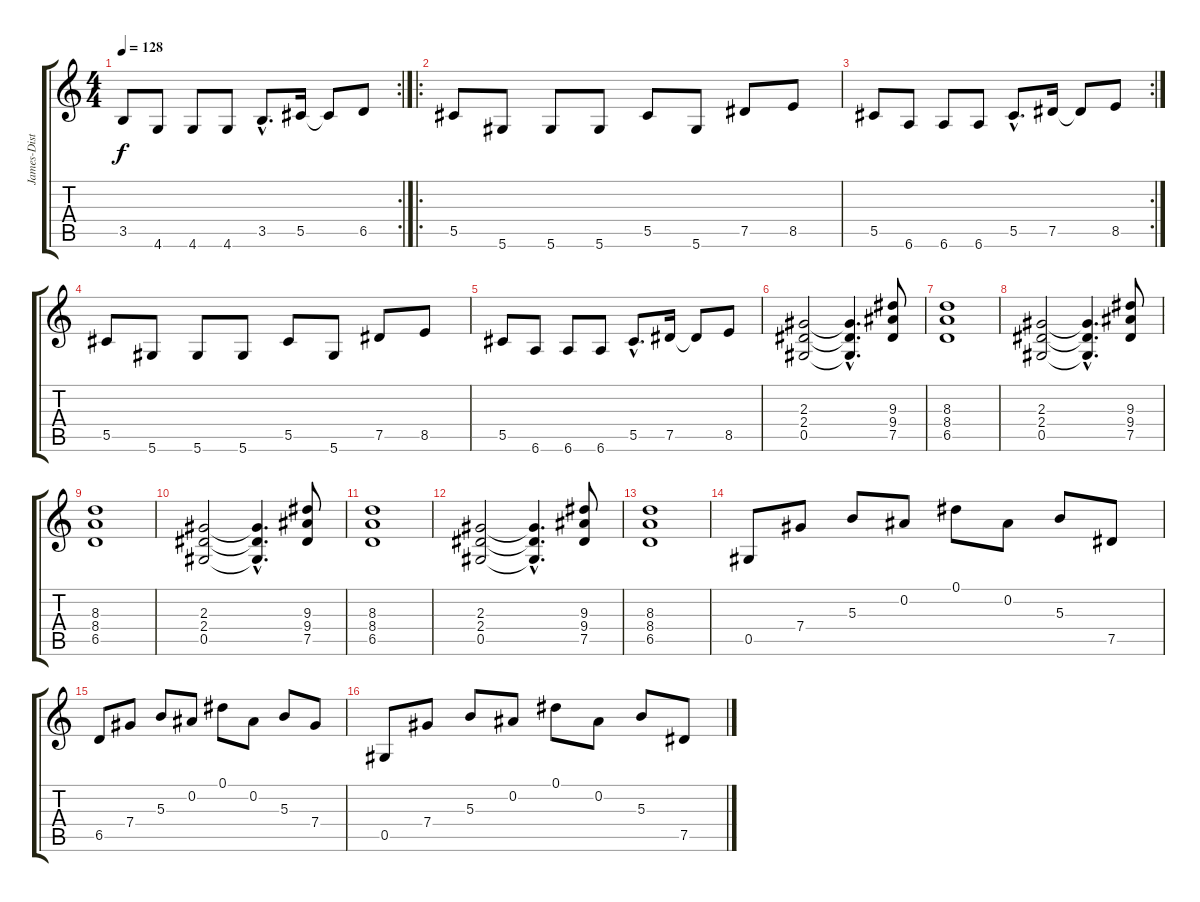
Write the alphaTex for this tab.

\track ("James-Dist" "James-Dist") {instrument distortionguitar}
\staff {score tabs}
\tuning (Eb4 Bb3 Gb3 Db3 Ab2 Eb2) {hide}
\rc 2
\ts (4 4)
\tempo 128
\clef g2
\ks c
3.5.8{dy f} 4.6.8 4.6.8 4.6.8 3.5{hac}.8{d} 5.5.16 5.5{t}.8 6.5.8 |
\ro
5.5.8 5.6.8 5.6.8 5.6.8 5.5.8 5.6.8 7.5.8 8.5.8 |
\rc 2
5.5.8 6.6.8 6.6.8 6.6.8 5.5{hac}.8{d} 7.5.16 7.5{t}.8 8.5.8 |
5.5.8 5.6.8 5.6.8 5.6.8 5.5.8 5.6.8 7.5.8 8.5.8 |
5.5.8 6.6.8 6.6.8 6.6.8 5.5{hac}.8{d} 7.5.16 7.5{t}.8 8.5.8 |
(2.3 2.4 0.5).2 (2.3{hac t} 2.4{hac t} 0.5{hac t}).4{d} (9.3 9.4 7.5).8 |
(8.3 8.4 6.5).1 |
(2.3 2.4 0.5).2 (2.3{hac t} 2.4{hac t} 0.5{hac t}).4{d} (9.3 9.4 7.5).8 |
(8.3 8.4 6.5).1 |
(2.3 2.4 0.5).2 (2.3{hac t} 2.4{hac t} 0.5{hac t}).4{d} (9.3 9.4 7.5).8 |
(8.3 8.4 6.5).1 |
(2.3 2.4 0.5).2 (2.3{hac t} 2.4{hac t} 0.5{hac t}).4{d} (9.3 9.4 7.5).8 |
(8.3 8.4 6.5).1 |
0.5.8 7.4.8 5.3.8 0.2.8 0.1.8 0.2.8 5.3.8 7.5.8 |
6.5.8 7.4.8 5.3.8 0.2.8 0.1.8 0.2.8 5.3.8 7.4.8 |
0.5.8 7.4.8 5.3.8 0.2.8 0.1.8 0.2.8 5.3.8 7.5.8
